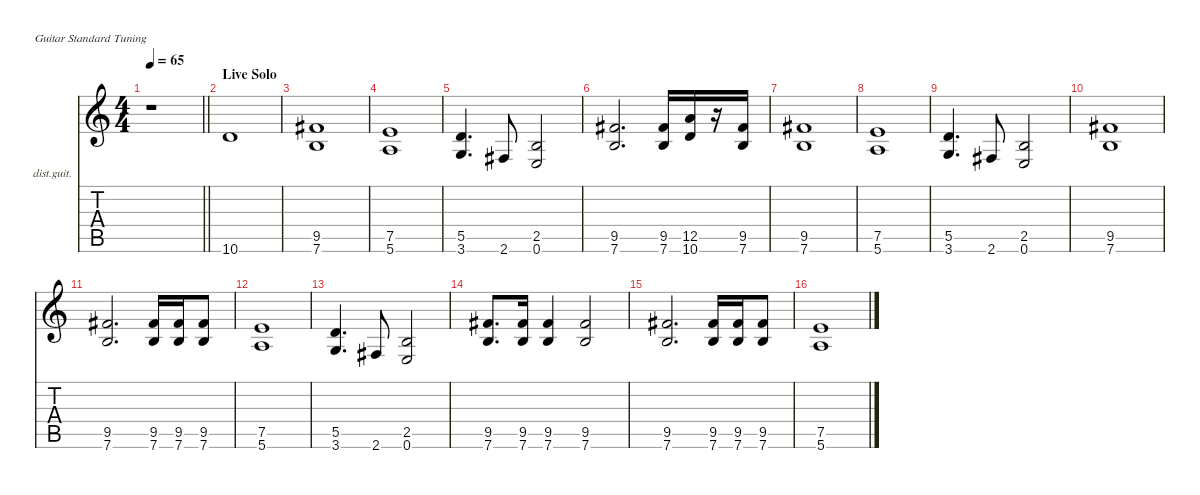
\defaultSystemsLayout 4
\hideDynamics
\bracketExtendMode nobrackets
\firstSystemTrackNameOrientation horizontal
\otherSystemsTrackNameOrientation horizontal
\track ("Rhythm 2" "dist.guit.") {instrument distortionguitar}
\staff {score tabs}
\tuning (E4 B3 G3 D3 A2 E2)
\ts (4 4)
\beaming (8 2 2 2 2)
\tempo 65
\clef g2
\barLineRight lightlight
\ks c
r.1{dy mp instrument distortionguitar} |
\section ("" "Live Solo")
10.6.1 |
(9.5{acc #} 7.6).1{dy f} |
(7.5 5.6).1 |
(5.5 3.6).4{d} 2.6{acc #}.8 (2.5 0.6).2 |
(9.5{acc #} 7.6).2{d} (9.5{acc #} 7.6).16 (12.5 10.6).16 r.16 (9.5{acc #} 7.6).16 |
(9.5{acc #} 7.6).1 |
(7.5 5.6).1 |
(5.5 3.6).4{d} 2.6{acc #}.8 (2.5 0.6).2 |
(9.5{acc #} 7.6).1 |
(9.5{acc #} 7.6).2{d} (9.5{acc #} 7.6).16 (9.5{acc #} 7.6).16 (9.5{acc #} 7.6).8 |
(7.5 5.6).1 |
(5.5 3.6).4{d} 2.6{acc #}.8 (2.5 0.6).2 |
(9.5{acc #} 7.6).8{d} (9.5{acc #} 7.6).16 (9.5{acc #} 7.6).4 (9.5{acc #} 7.6).2 |
(9.5{acc #} 7.6).2{d} (9.5{acc #} 7.6).16 (9.5{acc #} 7.6).16 (9.5{acc #} 7.6).8 |
(7.5 5.6).1
